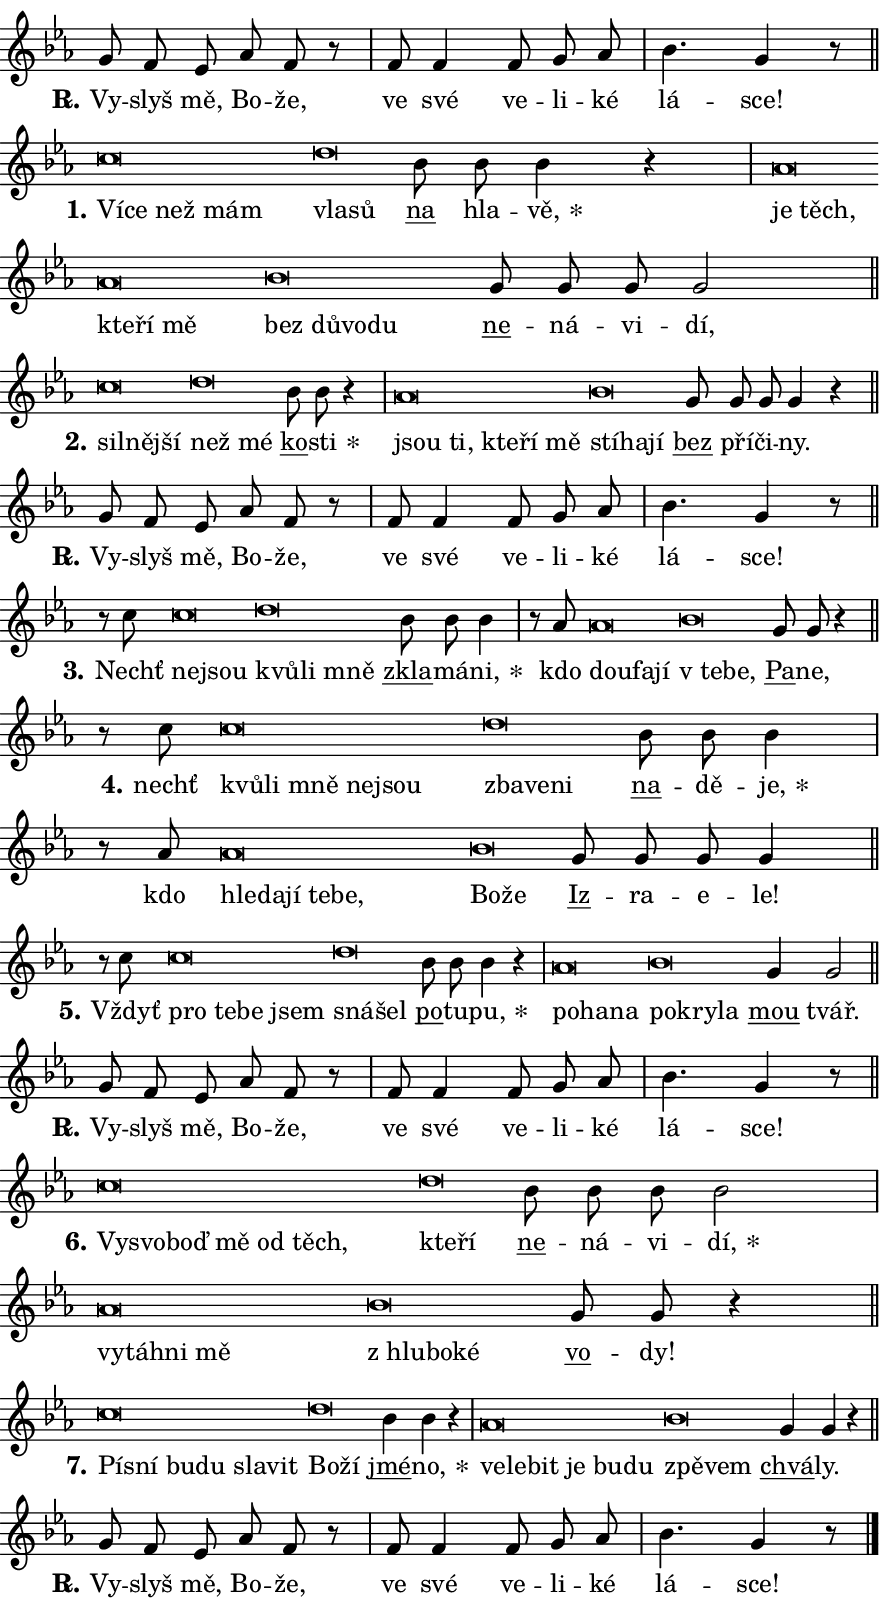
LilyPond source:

\version "2.24.0"
\header { tagline = "" }
\paper {
  indent = 0\cm
  top-margin = 0\cm
  right-margin = 0.13\cm % to fit lyric hyphens
  bottom-margin = 0\cm
  left-margin = 0\cm
  paper-width = 15\cm
  page-breaking = #ly:one-page-breaking
  system-system-spacing.basic-distance = #11
  score-system-spacing.basic-distance = #11
  ragged-last = ##f
}


%% Author: Thomas Morley
%% https://lists.gnu.org/archive/html/lilypond-user/2020-05/msg00002.html
#(define (line-position grob)
"Returns position of @var[grob} in current system:
   @code{'start}, if at first time-step
   @code{'end}, if at last time-step
   @code{'middle} otherwise
"
  (let* ((col (ly:item-get-column grob))
         (ln (ly:grob-object col 'left-neighbor))
         (rn (ly:grob-object col 'right-neighbor))
         (col-to-check-left (if (ly:grob? ln) ln col))
         (col-to-check-right (if (ly:grob? rn) rn col))
         (break-dir-left
           (and
             (ly:grob-property col-to-check-left 'non-musical #f)
             (ly:item-break-dir col-to-check-left)))
         (break-dir-right
           (and
             (ly:grob-property col-to-check-right 'non-musical #f)
             (ly:item-break-dir col-to-check-right))))
        (cond ((eqv? 1 break-dir-left) 'start)
              ((eqv? -1 break-dir-right) 'end)
              (else 'middle))))

#(define (tranparent-at-line-position vctor)
  (lambda (grob)
  "Relying on @code{line-position} select the relevant enry from @var{vctor}.
Used to determine transparency,"
    (case (line-position grob)
      ((end) (not (vector-ref vctor 0)))
      ((middle) (not (vector-ref vctor 1)))
      ((start) (not (vector-ref vctor 2))))))

noteHeadBreakVisibility =
#(define-music-function (break-visibility)(vector?)
"Makes @code{NoteHead}s transparent relying on @var{break-visibility}"
#{
  \override NoteHead.transparent =
    #(tranparent-at-line-position break-visibility)
#})

#(define delete-ledgers-for-transparent-note-heads
  (lambda (grob)
    "Reads whether a @code{NoteHead} is transparent.
If so this @code{NoteHead} is removed from @code{'note-heads} from
@var{grob}, which is supposed to be @code{LedgerLineSpanner}.
As a result ledgers are not printed for this @code{NoteHead}"
    (let* ((nhds-array (ly:grob-object grob 'note-heads))
           (nhds-list
             (if (ly:grob-array? nhds-array)
                 (ly:grob-array->list nhds-array)
                 '()))
           ;; Relies on the transparent-property being done before
           ;; Staff.LedgerLineSpanner.after-line-breaking is executed.
           ;; This is fragile ...
           (to-keep
             (remove
               (lambda (nhd)
                 (ly:grob-property nhd 'transparent #f))
               nhds-list)))
      ;; TODO find a better method to iterate over grob-arrays, similiar
      ;; to filter/remove etc for lists
      ;; For now rebuilt from scratch
      (set! (ly:grob-object grob 'note-heads)  '())
      (for-each
        (lambda (nhd)
          (ly:pointer-group-interface::add-grob grob 'note-heads nhd))
        to-keep))))

squashNotes = {
  \override NoteHead.X-extent = #'(-0.2 . 0.2)
  \override NoteHead.Y-extent = #'(-0.75 . 0)
  \override NoteHead.stencil =
    #(lambda (grob)
       (let ((pos (ly:grob-property grob 'staff-position)))
         (begin
           (if (< pos -7) (display "ERROR: Lower brevis then expected\n") (display ""))
           (if (<= pos -6) ly:text-interface::print ly:note-head::print))))
}
unSquashNotes = {
  \revert NoteHead.X-extent
  \revert NoteHead.Y-extent
  \revert NoteHead.stencil
}

hideNotes = \noteHeadBreakVisibility #begin-of-line-visible
unHideNotes = \noteHeadBreakVisibility #all-visible

% work-around for resetting accidentals
% https://lilypond.org/doc/v2.23/Documentation/notation/displaying-rhythms#unmetered-music
cadenzaMeasure = {
  \cadenzaOff
  \partial 1024 s1024
  \cadenzaOn
}

#(define-markup-command (accent layout props text) (markup?)
  "Underline accented syllable"
  (interpret-markup layout props
    #{\markup \override #'(offset . 4.3) \underline { #text }#}))

responsum = \markup \concat {
  "R" \hspace #-1.05 \path #0.1 #'((moveto 0 0.07) (lineto 0.9 0.8)) \hspace #0.05 "."
}

spaceSize = #0.6828661417322834 % exact space size for TeX Gyre Schola

\layout {
  \context {
    \Staff
    \remove "Time_signature_engraver"
    \override LedgerLineSpanner.after-line-breaking = #delete-ledgers-for-transparent-note-heads
  }
  \context {
    \Lyrics {
      \override LyricSpace.minimum-distance = \spaceSize
      \override LyricText.font-name = #"TeX Gyre Schola"
      \override LyricText.font-size = 1
      \override StanzaNumber.font-name = #"TeX Gyre Schola Bold"
      \override StanzaNumber.font-size = 1
    }
  }
  \context {
    \Score 
    \override NoteHead.text =
      #(lambda (grob) 
        (let ((pos (ly:grob-property grob 'staff-position)))
          #{\markup {
            \combine
              \halign #-0.55 \raise #(if (= pos -6) 0 0.5) \override #'(thickness . 2) \draw-line #'(3.2 . 0)
              \musicglyph "noteheads.sM1"
          }#}))
  }
}

% magnetic-lyrics.ily
%
%   written by
%     Jean Abou Samra <jean@abou-samra.fr>
%     Werner Lemberg <wl@gnu.org>
%
%   adapted by
%     Jiri Hon <jiri.hon@gmail.com>
%
% Version 2022-Apr-15

% https://www.mail-archive.com/lilypond-user@gnu.org/msg149350.html

#(define (Left_hyphen_pointer_engraver context)
   "Collect syllable-hyphen-syllable occurrences in lyrics and store
them in properties.  This engraver only looks to the left.  For
example, if the lyrics input is @code{foo -- bar}, it does the
following.

@itemize @bullet
@item
Set the @code{text} property of the @code{LyricHyphen} grob between
@q{foo} and @q{bar} to @code{foo}.

@item
Set the @code{left-hyphen} property of the @code{LyricText} grob with
text @q{foo} to the @code{LyricHyphen} grob between @q{foo} and
@q{bar}.
@end itemize

Use this auxiliary engraver in combination with the
@code{lyric-@/text::@/apply-@/magnetic-@/offset!} hook."
   (let ((hyphen #f)
         (text #f))
     (make-engraver
      (acknowledgers
       ((lyric-syllable-interface engraver grob source-engraver)
        (set! text grob)))
      (end-acknowledgers
       ((lyric-hyphen-interface engraver grob source-engraver)
        ;(when (not (grob::has-interface grob 'lyric-space-interface))
          (set! hyphen grob)));)
      ((stop-translation-timestep engraver)
       (when (and text hyphen)
         (ly:grob-set-object! text 'left-hyphen hyphen))
       (set! text #f)
       (set! hyphen #f)))))

#(define (lyric-text::apply-magnetic-offset! grob)
   "If the space between two syllables is less than the value in
property @code{LyricText@/.details@/.squash-threshold}, move the right
syllable to the left so that it gets concatenated with the left
syllable.

Use this function as a hook for
@code{LyricText@/.after-@/line-@/breaking} if the
@code{Left_@/hyphen_@/pointer_@/engraver} is active."
   (let ((hyphen (ly:grob-object grob 'left-hyphen #f)))
     (when hyphen
       (let ((left-text (ly:spanner-bound hyphen LEFT)))
         (when (grob::has-interface left-text 'lyric-syllable-interface)
           (let* ((common (ly:grob-common-refpoint grob left-text X))
                  (this-x-ext (ly:grob-extent grob common X))
                  (left-x-ext
                   (begin
                     ;; Trigger magnetism for left-text.
                     (ly:grob-property left-text 'after-line-breaking)
                     (ly:grob-extent left-text common X)))
                  ;; `delta` is the gap width between two syllables.
                  (delta (- (interval-start this-x-ext)
                            (interval-end left-x-ext)))
                  (details (ly:grob-property grob 'details))
                  (threshold (assoc-get 'squash-threshold details 0.2)))
             (when (< delta threshold)
               (let* (;; We have to manipulate the input text so that
                      ;; ligatures crossing syllable boundaries are not
                      ;; disabled.  For languages based on the Latin
                      ;; script this is essentially a beautification.
                      ;; However, for non-Western scripts it can be a
                      ;; necessity.
                      (lt (ly:grob-property left-text 'text))
                      (rt (ly:grob-property grob 'text))
                      (is-space (grob::has-interface hyphen 'lyric-space-interface))
                      (space (if is-space " " ""))
                      (extra-delta (if is-space spaceSize 0))
                      ;; Append new syllable.
                      (ltrt-space (if (and (string? lt) (string? rt))
                                (string-append lt space rt)
                                (make-concat-markup (list lt space rt))))
                      ;; Right-align `ltrt` to the right side.
                      (ltrt-space-markup (grob-interpret-markup
                               grob
                               (make-translate-markup
                                (cons (interval-length this-x-ext) 0)
                                (make-right-align-markup ltrt-space)))))
                 (begin
                   ;; Don't print `left-text`.
                   (ly:grob-set-property! left-text 'stencil #f)
                   ;; Set text and stencil (which holds all collected
                   ;; syllables so far) and shift it to the left.
                   (ly:grob-set-property! grob 'text ltrt-space)
                   (ly:grob-set-property! grob 'stencil ltrt-space-markup)
                   (ly:grob-translate-axis! grob (- (- delta extra-delta)) X))))))))))


#(define (lyric-hyphen::displace-bounds-first grob)
   ;; Make very sure this callback isn't triggered too early.
   (let ((left (ly:spanner-bound grob LEFT))
         (right (ly:spanner-bound grob RIGHT)))
     (ly:grob-property left 'after-line-breaking)
     (ly:grob-property right 'after-line-breaking)
     (ly:lyric-hyphen::print grob)))

squashThreshold = #0.4

\layout {
  \context {
    \Lyrics
    \consists #Left_hyphen_pointer_engraver
    \override LyricText.after-line-breaking =
      #lyric-text::apply-magnetic-offset!
    \override LyricHyphen.stencil = #lyric-hyphen::displace-bounds-first
    \override LyricText.details.squash-threshold = \squashThreshold
    \override LyricHyphen.minimum-distance = 0
    \override LyricHyphen.minimum-length = \squashThreshold
  }
}

squashText = \override LyricText.details.squash-threshold = 9999
unSquashText = \override LyricText.details.squash-threshold = \squashThreshold

leftText = \override LyricText.self-alignment-X = #LEFT
unLeftText = \revert LyricText.self-alignment-X

starOffset = #(lambda (grob) 
                (let ((x_offset (ly:self-alignment-interface::aligned-on-x-parent grob)))
                  (if (= x_offset 0) 0 (+ x_offset 1.2))))

star = #(define-music-function (syllable)(string?)
"Append star separator at the end of a syllable"
#{
  \once \override LyricText.X-offset = #starOffset
  \lyricmode { \markup {
    #syllable
    \override #'((font-name . "TeX Gyre Schola Bold")) \hspace #0.2 \lower #0.65 \larger "*"
  } }
#})

starAccent = #(define-music-function (syllable)(string?)
"Append star separator at the end of a syllable and make accent"
#{
  \once \override LyricText.X-offset = #starOffset
  \lyricmode { \markup {
    \accent #syllable
    \override #'((font-name . "TeX Gyre Schola Bold")) \hspace #0.2 \lower #0.65 \larger "*"
  } }
#})

breath = #(define-music-function (syllable)(string?)
"Append breathing indicator at the end of a syllable"
#{
  \lyricmode { \markup { #syllable "+" } }
#})

optionalBreath = #(define-music-function (syllable)(string?)
"Append optional breathing indicator at the end of a syllable"
#{
  \lyricmode { \markup { #syllable "(+)" } }
#})


\score {
    <<
        \new Voice = "melody" { \cadenzaOn \key es \major \relative { g'8 f es as f r \cadenzaMeasure \bar "|" f f4 \bar "" f8 g as \cadenzaMeasure \bar "|" bes4. g4 r8 \cadenzaMeasure \bar "||" \break } }
        \new Lyrics \lyricsto "melody" { \lyricmode { \set stanza = \responsum
Vy -- slyš mě, Bo -- že, ve své ve -- li -- ké lá -- sce! } }
    >>
    \layout {}
}

\score {
    <<
        \new Voice = "melody" { \cadenzaOn \key es \major \relative { \squashNotes c''\breve*1/16 \hideNotes \breve*1/16 \bar "" \breve*1/16 \breve*1/16 \bar "" \unHideNotes \unSquashNotes \squashNotes d\breve*1/16 \hideNotes \breve*1/16 \bar "" \unHideNotes \unSquashNotes \bar "" bes8 bes bes4 r \cadenzaMeasure \bar "|" \squashNotes as\breve*1/16 \hideNotes \breve*1/16 \bar "" \breve*1/16 \bar "" \breve*1/16 \breve*1/16 \bar "" \unHideNotes \unSquashNotes \squashNotes bes\breve*1/16 \hideNotes \breve*1/16 \bar "" \breve*1/16 \breve*1/16 \bar "" \unHideNotes \unSquashNotes \bar "" g8 g g g2 \cadenzaMeasure \bar "||" \break } }
        \new Lyrics \lyricsto "melody" { \lyricmode { \set stanza = "1."
\leftText Ví -- \squashText ce než mám \unSquashText vla -- \squashText sů \unLeftText \unSquashText \markup \accent na hla -- \star vě, \leftText je \squashText těch, kte -- ří mě \unSquashText bez \squashText dů -- vo -- du \unLeftText \unSquashText \markup \accent ne -- ná -- vi -- dí, } }
    >>
    \layout {}
}

\score {
    <<
        \new Voice = "melody" { \cadenzaOn \key es \major \relative { \squashNotes c''\breve*1/16 \hideNotes \breve*1/16 \breve*1/16 \bar "" \unHideNotes \unSquashNotes \squashNotes d\breve*1/16 \hideNotes \breve*1/16 \bar "" \unHideNotes \unSquashNotes \bar "" bes8 bes r4 \cadenzaMeasure \bar "|" \squashNotes as\breve*1/16 \hideNotes \breve*1/16 \bar "" \breve*1/16 \bar "" \breve*1/16 \breve*1/16 \bar "" \unHideNotes \unSquashNotes \squashNotes bes\breve*1/16 \hideNotes \breve*1/16 \breve*1/16 \bar "" \unHideNotes \unSquashNotes \bar "" g8 g g g4 r \cadenzaMeasure \bar "||" \break } }
        \new Lyrics \lyricsto "melody" { \lyricmode { \set stanza = "2."
\leftText sil -- \squashText něj -- ší \unSquashText než \squashText mé \unLeftText \unSquashText \markup \accent ko -- \star sti \leftText jsou \squashText ti, kte -- ří mě \unSquashText stí -- \squashText ha -- jí \unLeftText \unSquashText \markup \accent bez pří -- či -- ny. } }
    >>
    \layout {}
}

\score {
    <<
        \new Voice = "melody" { \cadenzaOn \key es \major \relative { g'8 f es as f r \cadenzaMeasure \bar "|" f f4 \bar "" f8 g as \cadenzaMeasure \bar "|" bes4. g4 r8 \cadenzaMeasure \bar "||" \break } }
        \new Lyrics \lyricsto "melody" { \lyricmode { \set stanza = \responsum
Vy -- slyš mě, Bo -- že, ve své ve -- li -- ké lá -- sce! } }
    >>
    \layout {}
}

\score {
    <<
        \new Voice = "melody" { \cadenzaOn \key es \major \relative { r8 c''8 \squashNotes c\breve*1/16 \hideNotes \breve*1/16 \bar "" \unHideNotes \unSquashNotes \squashNotes d\breve*1/16 \hideNotes \breve*1/16 \breve*1/16 \bar "" \unHideNotes \unSquashNotes \bar "" bes8 bes bes4 \cadenzaMeasure \bar "|" r8 as8 \squashNotes as\breve*1/16 \hideNotes \breve*1/16 \breve*1/16 \bar "" \unHideNotes \unSquashNotes \squashNotes bes\breve*1/16 \hideNotes \breve*1/16 \bar "" \unHideNotes \unSquashNotes \bar "" g8 g r4 \cadenzaMeasure \bar "||" \break } }
        \new Lyrics \lyricsto "melody" { \lyricmode { \set stanza = "3."
Nechť \leftText nej -- \squashText sou \unSquashText kvů -- \squashText li mně \unLeftText \unSquashText \markup \accent zkla -- má -- \star ni, kdo \leftText dou -- \squashText fa -- jí \unSquashText "v te" -- \squashText be, \unLeftText \unSquashText \markup \accent Pa -- ne, } }
    >>
    \layout {}
}

\score {
    <<
        \new Voice = "melody" { \cadenzaOn \key es \major \relative { r8 c''8 \squashNotes c\breve*1/16 \hideNotes \breve*1/16 \bar "" \breve*1/16 \bar "" \breve*1/16 \breve*1/16 \bar "" \unHideNotes \unSquashNotes \squashNotes d\breve*1/16 \hideNotes \breve*1/16 \breve*1/16 \bar "" \unHideNotes \unSquashNotes \bar "" bes8 bes bes4 \cadenzaMeasure \bar "|" r8 as8 \squashNotes as\breve*1/16 \hideNotes \breve*1/16 \bar "" \breve*1/16 \bar "" \breve*1/16 \breve*1/16 \bar "" \unHideNotes \unSquashNotes \squashNotes bes\breve*1/16 \hideNotes \breve*1/16 \bar "" \unHideNotes \unSquashNotes \bar "" g8 g g g4 \cadenzaMeasure \bar "||" \break } }
        \new Lyrics \lyricsto "melody" { \lyricmode { \set stanza = "4."
nechť \leftText kvů -- \squashText li mně nej -- sou \unSquashText zba -- \squashText ve -- ni \unLeftText \unSquashText \markup \accent na -- dě -- \star je, kdo \leftText hle -- \squashText da -- jí te -- be, \unSquashText Bo -- \squashText že \unLeftText \unSquashText \markup \accent Iz -- ra -- e -- le! } }
    >>
    \layout {}
}

\score {
    <<
        \new Voice = "melody" { \cadenzaOn \key es \major \relative { r8 c''8 \squashNotes c\breve*1/16 \hideNotes \breve*1/16 \bar "" \breve*1/16 \breve*1/16 \bar "" \unHideNotes \unSquashNotes \squashNotes d\breve*1/16 \hideNotes \breve*1/16 \bar "" \unHideNotes \unSquashNotes \bar "" bes8 bes bes4 r \cadenzaMeasure \bar "|" \squashNotes as\breve*1/16 \hideNotes \breve*1/16 \breve*1/16 \bar "" \unHideNotes \unSquashNotes \squashNotes bes\breve*1/16 \hideNotes \breve*1/16 \breve*1/16 \bar "" \unHideNotes \unSquashNotes \bar "" g4 g2 \cadenzaMeasure \bar "||" \break } }
        \new Lyrics \lyricsto "melody" { \lyricmode { \set stanza = "5."
Vždyť \leftText pro \squashText te -- be jsem \unSquashText sná -- \squashText šel \unLeftText \unSquashText \markup \accent po -- tu -- \star pu, \leftText po -- \squashText ha -- na \unSquashText po -- \squashText kry -- la \unLeftText \unSquashText \markup \accent mou tvář. } }
    >>
    \layout {}
}

\score {
    <<
        \new Voice = "melody" { \cadenzaOn \key es \major \relative { g'8 f es as f r \cadenzaMeasure \bar "|" f f4 \bar "" f8 g as \cadenzaMeasure \bar "|" bes4. g4 r8 \cadenzaMeasure \bar "||" \break } }
        \new Lyrics \lyricsto "melody" { \lyricmode { \set stanza = \responsum
Vy -- slyš mě, Bo -- že, ve své ve -- li -- ké lá -- sce! } }
    >>
    \layout {}
}

\score {
    <<
        \new Voice = "melody" { \cadenzaOn \key es \major \relative { \squashNotes c''\breve*1/16 \hideNotes \breve*1/16 \bar "" \breve*1/16 \bar "" \breve*1/16 \bar "" \breve*1/16 \breve*1/16 \bar "" \unHideNotes \unSquashNotes \squashNotes d\breve*1/16 \hideNotes \breve*1/16 \bar "" \unHideNotes \unSquashNotes \bar "" bes8 bes bes bes2 \cadenzaMeasure \bar "|" \squashNotes as\breve*1/16 \hideNotes \breve*1/16 \bar "" \breve*1/16 \breve*1/16 \bar "" \unHideNotes \unSquashNotes \squashNotes bes\breve*1/16 \hideNotes \breve*1/16 \breve*1/16 \bar "" \unHideNotes \unSquashNotes \bar "" g8 g r4 \cadenzaMeasure \bar "||" \break } }
        \new Lyrics \lyricsto "melody" { \lyricmode { \set stanza = "6."
\leftText Vy -- \squashText svo -- boď mě od těch, \unSquashText kte -- \squashText ří \unLeftText \unSquashText \markup \accent ne -- ná -- vi -- \star dí, \leftText vy -- \squashText táh -- ni mě \unSquashText "z hlu" -- \squashText bo -- ké \unLeftText \unSquashText \markup \accent vo -- dy! } }
    >>
    \layout {}
}

\score {
    <<
        \new Voice = "melody" { \cadenzaOn \key es \major \relative { \squashNotes c''\breve*1/16 \hideNotes \breve*1/16 \bar "" \breve*1/16 \bar "" \breve*1/16 \bar "" \breve*1/16 \breve*1/16 \bar "" \unHideNotes \unSquashNotes \squashNotes d\breve*1/16 \hideNotes \breve*1/16 \bar "" \unHideNotes \unSquashNotes \bar "" bes4 bes r \cadenzaMeasure \bar "|" \squashNotes as\breve*1/16 \hideNotes \breve*1/16 \bar "" \breve*1/16 \bar "" \breve*1/16 \bar "" \breve*1/16 \breve*1/16 \bar "" \unHideNotes \unSquashNotes \squashNotes bes\breve*1/16 \hideNotes \breve*1/16 \bar "" \unHideNotes \unSquashNotes \bar "" g4 g r \cadenzaMeasure \bar "||" \break } }
        \new Lyrics \lyricsto "melody" { \lyricmode { \set stanza = "7."
\leftText Pí -- \squashText sní bu -- du sla -- vit \unSquashText Bo -- \squashText ží \unLeftText \unSquashText \markup \accent jmé -- \star no, \leftText ve -- \squashText le -- bit je bu -- du \unSquashText zpě -- \squashText vem \unLeftText \unSquashText \markup \accent chvá -- ly. } }
    >>
    \layout {}
}

\score {
    <<
        \new Voice = "melody" { \cadenzaOn \key es \major \relative { g'8 f es as f r \cadenzaMeasure \bar "|" f f4 \bar "" f8 g as \cadenzaMeasure \bar "|" bes4. g4 r8 \cadenzaMeasure \bar "||" \break } \bar "|." }
        \new Lyrics \lyricsto "melody" { \lyricmode { \set stanza = \responsum
Vy -- slyš mě, Bo -- že, ve své ve -- li -- ké lá -- sce! } }
    >>
    \layout {}
}
